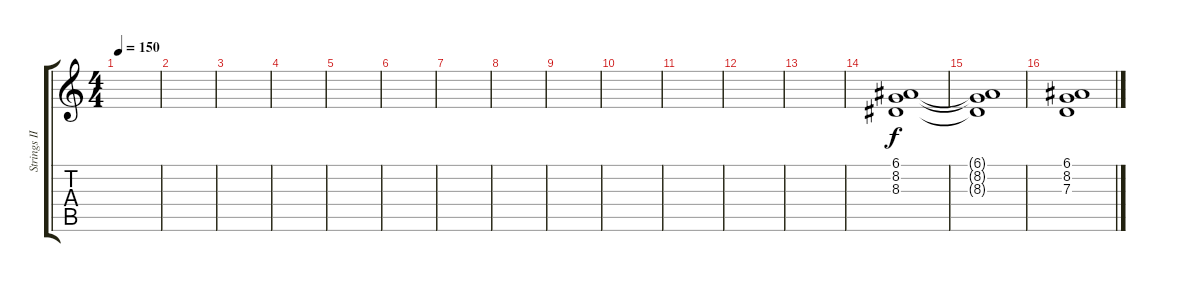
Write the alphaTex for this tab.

\track ("Strings II" "Strings II") {instrument stringensemble1}
\staff {score tabs}
\tuning (E4 B3 G3 D3 A2 E2) {hide}
\ts (4 4)
\tempo 150
\clef g2
\ks c
|
|
|
|
|
|
|
|
|
|
|
|
|
(6.1 8.2 8.3).1{instrument synthstrings1} |
(6.1{t} 8.2{t} 8.3{t}).1 |
(6.1 8.2 7.3).1
